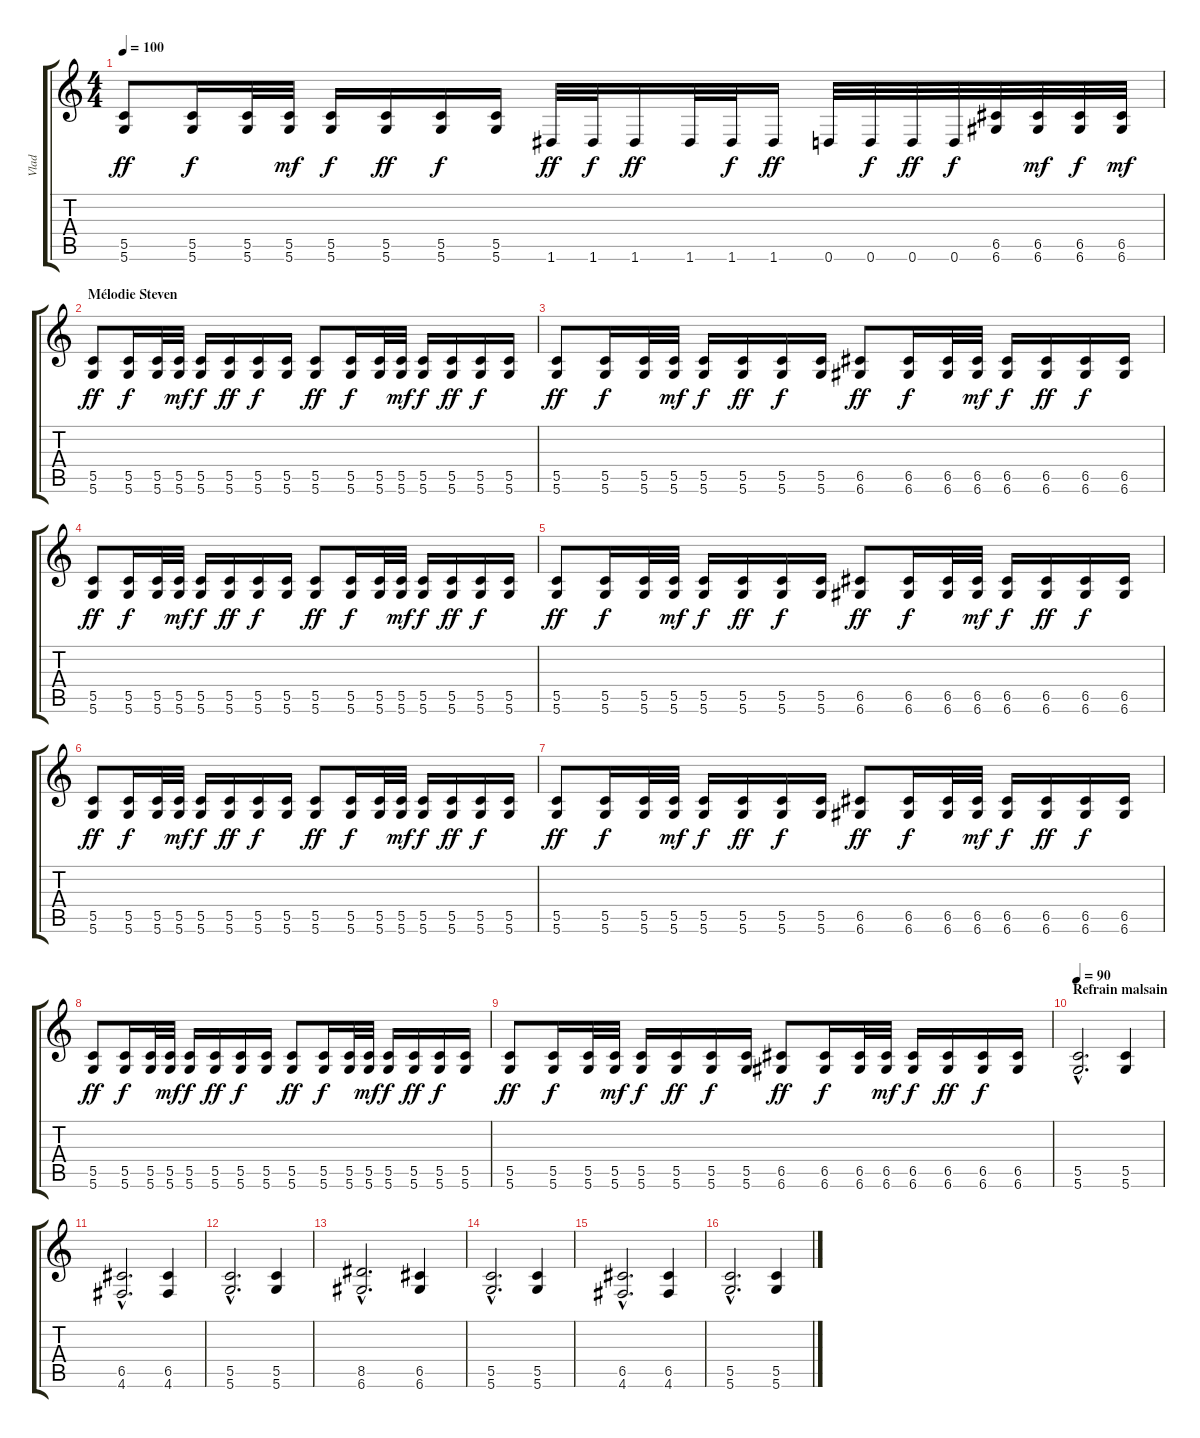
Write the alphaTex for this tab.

\track ("Vlad" "Vlad") {instrument distortionguitar}
\staff {score tabs}
\tuning (D4 A3 F3 C3 G2 D2) {hide}
\ts (4 4)
\tempo 100
\clef g2
\ks c
(5.5 5.6).8{dy ff} (5.5 5.6).16{dy f} (5.5 5.6).32 (5.5 5.6).32{dy mf} (5.5 5.6).16{dy f} (5.5 5.6).16{dy ff} (5.5 5.6).16{dy f} (5.5 5.6).16 1.6.32{dy ff} 1.6.32{dy f} 1.6.16{dy ff} 1.6.32 1.6.32{dy f} 1.6.16{dy ff} 0.6.32 0.6.32{dy f} 0.6.32{dy ff} 0.6.32{dy f} (6.5 6.6).32 (6.5 6.6).32{dy mf} (6.5 6.6).32{dy f} (6.5 6.6).32{dy mf} |
\section ("" "Mélodie Steven")
(5.5 5.6).8{dy ff volume 13 balance 8} (5.5 5.6).16{dy f} (5.5 5.6).32 (5.5 5.6).32{dy mf} (5.5 5.6).16{dy f} (5.5 5.6).16{dy ff} (5.5 5.6).16{dy f} (5.5 5.6).16 (5.5 5.6).8{dy ff} (5.5 5.6).16{dy f} (5.5 5.6).32 (5.5 5.6).32{dy mf} (5.5 5.6).16{dy f} (5.5 5.6).16{dy ff} (5.5 5.6).16{dy f} (5.5 5.6).16 |
(5.5 5.6).8{dy ff volume 13 balance 8} (5.5 5.6).16{dy f} (5.5 5.6).32 (5.5 5.6).32{dy mf} (5.5 5.6).16{dy f} (5.5 5.6).16{dy ff} (5.5 5.6).16{dy f} (5.5 5.6).16 (6.5 6.6).8{dy ff} (6.5 6.6).16{dy f} (6.5 6.6).32 (6.5 6.6).32{dy mf} (6.5 6.6).16{dy f} (6.5 6.6).16{dy ff} (6.5 6.6).16{dy f} (6.5 6.6).16 |
(5.5 5.6).8{dy ff volume 13 balance 8} (5.5 5.6).16{dy f} (5.5 5.6).32 (5.5 5.6).32{dy mf} (5.5 5.6).16{dy f} (5.5 5.6).16{dy ff} (5.5 5.6).16{dy f} (5.5 5.6).16 (5.5 5.6).8{dy ff} (5.5 5.6).16{dy f} (5.5 5.6).32 (5.5 5.6).32{dy mf} (5.5 5.6).16{dy f} (5.5 5.6).16{dy ff} (5.5 5.6).16{dy f} (5.5 5.6).16 |
(5.5 5.6).8{dy ff volume 13 balance 8} (5.5 5.6).16{dy f} (5.5 5.6).32 (5.5 5.6).32{dy mf} (5.5 5.6).16{dy f} (5.5 5.6).16{dy ff} (5.5 5.6).16{dy f} (5.5 5.6).16 (6.5 6.6).8{dy ff} (6.5 6.6).16{dy f} (6.5 6.6).32 (6.5 6.6).32{dy mf} (6.5 6.6).16{dy f} (6.5 6.6).16{dy ff} (6.5 6.6).16{dy f} (6.5 6.6).16 |
(5.5 5.6).8{dy ff volume 13 balance 8} (5.5 5.6).16{dy f} (5.5 5.6).32 (5.5 5.6).32{dy mf} (5.5 5.6).16{dy f} (5.5 5.6).16{dy ff} (5.5 5.6).16{dy f} (5.5 5.6).16 (5.5 5.6).8{dy ff} (5.5 5.6).16{dy f} (5.5 5.6).32 (5.5 5.6).32{dy mf} (5.5 5.6).16{dy f} (5.5 5.6).16{dy ff} (5.5 5.6).16{dy f} (5.5 5.6).16 |
(5.5 5.6).8{dy ff volume 13 balance 8} (5.5 5.6).16{dy f} (5.5 5.6).32 (5.5 5.6).32{dy mf} (5.5 5.6).16{dy f} (5.5 5.6).16{dy ff} (5.5 5.6).16{dy f} (5.5 5.6).16 (6.5 6.6).8{dy ff} (6.5 6.6).16{dy f} (6.5 6.6).32 (6.5 6.6).32{dy mf} (6.5 6.6).16{dy f} (6.5 6.6).16{dy ff} (6.5 6.6).16{dy f} (6.5 6.6).16 |
(5.5 5.6).8{dy ff volume 13 balance 8} (5.5 5.6).16{dy f} (5.5 5.6).32 (5.5 5.6).32{dy mf} (5.5 5.6).16{dy f} (5.5 5.6).16{dy ff} (5.5 5.6).16{dy f} (5.5 5.6).16 (5.5 5.6).8{dy ff} (5.5 5.6).16{dy f} (5.5 5.6).32 (5.5 5.6).32{dy mf} (5.5 5.6).16{dy f} (5.5 5.6).16{dy ff} (5.5 5.6).16{dy f} (5.5 5.6).16 |
(5.5 5.6).8{dy ff volume 13 balance 8} (5.5 5.6).16{dy f} (5.5 5.6).32 (5.5 5.6).32{dy mf} (5.5 5.6).16{dy f} (5.5 5.6).16{dy ff} (5.5 5.6).16{dy f} (5.5 5.6).16 (6.5 6.6).8{dy ff} (6.5 6.6).16{dy f} (6.5 6.6).32 (6.5 6.6).32{dy mf} (6.5 6.6).16{dy f} (6.5 6.6).16{dy ff} (6.5 6.6).16{dy f} (6.5 6.6).16 |
\section ("" "Refrain malsain")
\tempo 90
(5.5{hac} 5.6{hac}).2{d} (5.5 5.6).4 |
(6.5{hac} 4.6{hac}).2{d} (6.5 4.6).4 |
(5.5{hac} 5.6{hac}).2{d} (5.5 5.6).4 |
(8.5{hac} 6.6{hac}).2{d} (6.5 6.6).4 |
(5.5{hac} 5.6{hac}).2{d} (5.5 5.6).4 |
(6.5{hac} 4.6{hac}).2{d} (6.5 4.6).4 |
(5.5{hac} 5.6{hac}).2{d} (5.5 5.6).4
